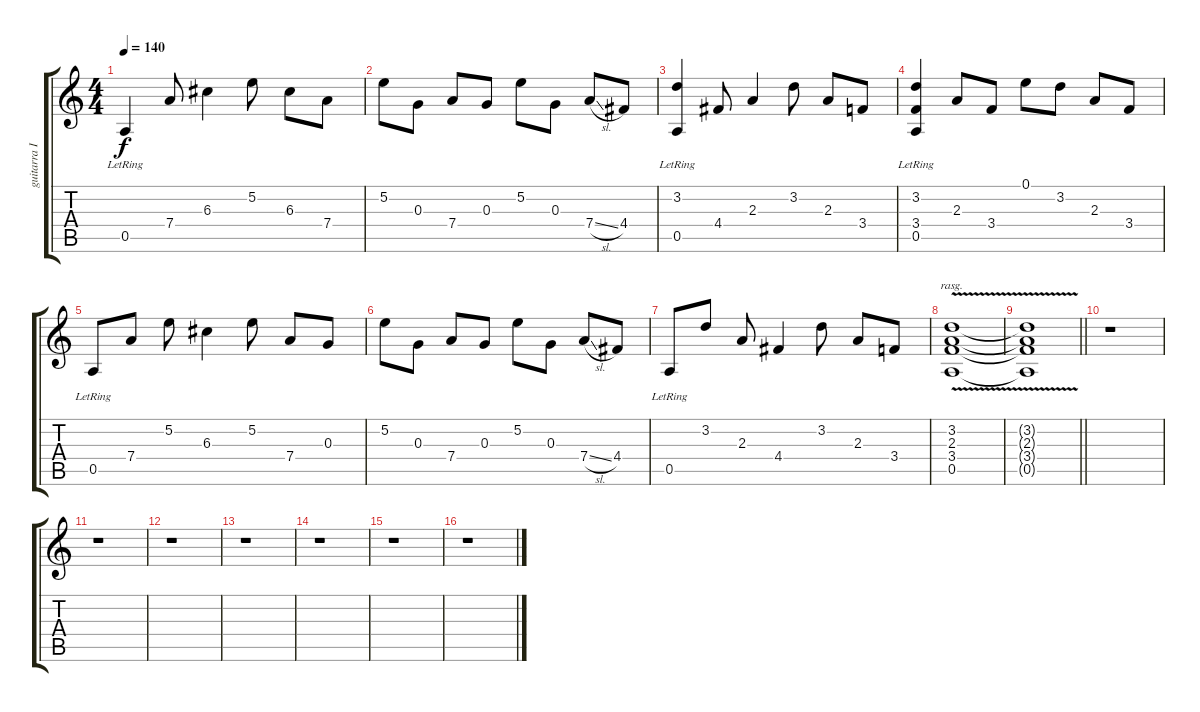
\track ("guitarra II [acústica]" "guitarra I") {instrument acousticguitarsteel}
\staff {score tabs}
\tuning (E4 B3 G3 D3 A2 E2) {hide}
\ts (4 4)
\tempo 140
\clef g2
\ks c
0.5{lr}.4{dy f} 7.4.8 6.3.4 5.2.8 6.3.8 7.4.8 |
5.2.8 0.3.8 7.4.8 0.3.8 5.2.8 0.3.8 7.4{sl}.8 4.4.8 |
(3.2 0.5{lr}).4 4.4.8 2.3.4 3.2.8 2.3.8 3.4.8 |
(3.2 3.4{lr} 0.5{lr}).4 2.3.8 3.4.8 0.1.8 3.2.8 2.3.8 3.4.8 |
0.5{lr}.8 7.4.8 5.2.8 6.3.4 5.2.8 7.4.8 0.3.8 |
5.2.8 0.3.8 7.4.8 0.3.8 5.2.8 0.3.8 7.4{sl}.8 4.4.8 |
0.5{lr}.8 3.2.8 2.3.8 4.4.4 3.2.8 2.3.8 3.4.8 |
(3.2 2.3 3.4{v} 0.5).1{rasg ii} |
\barLineRight lightlight
(3.2{t} 2.3{t} 3.4{v t} 0.5{t}).1 |
r.1 |
r.1 |
r.1 |
r.1 |
r.1 |
r.1 |
r.1
